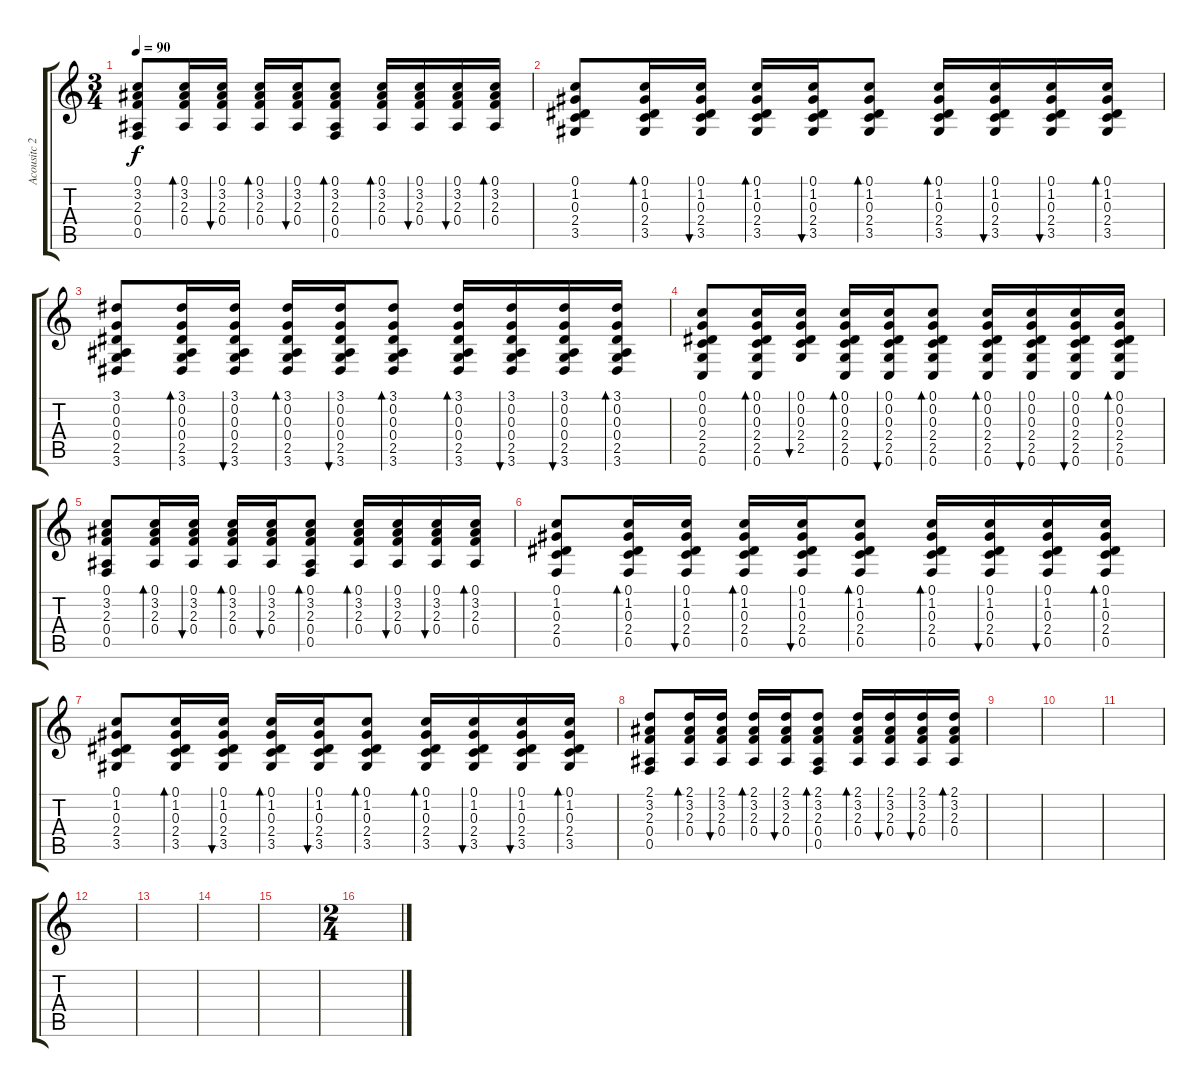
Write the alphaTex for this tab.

\track ("Acousitc 2" "Acousitc 2") {instrument acousticguitarsteel}
\staff {score tabs}
\tuning (C4 G3 Eb3 Bb2 F2 C2) {hide}
\ts (3 4)
\tempo 90
\clef g2
\ks c
(0.1 3.2 2.3 0.4 0.5).8{dy f} (0.1 3.2 2.3 0.4).16{bd 60} (0.1 3.2 2.3 0.4).16{bu 60} (0.1 3.2 2.3 0.4).16{bd 60} (0.1 3.2 2.3 0.4).16{bu 60} (0.1 3.2 2.3 0.4 0.5).8{bd 60} (0.1 3.2 2.3 0.4).16{bd 60} (0.1 3.2 2.3 0.4).16{bu 60} (0.1 3.2 2.3 0.4).16{bu 60} (0.1 3.2 2.3 0.4).16{bd 60} |
(0.1 1.2 0.3 2.4 3.5).8 (0.1 1.2 0.3 2.4 3.5).16{bd 60} (0.1 1.2 0.3 2.4 3.5).16{bu 60} (0.1 1.2 0.3 2.4 3.5).16{bd 60} (0.1 1.2 0.3 2.4 3.5).16{bu 60} (0.1 1.2 0.3 2.4 3.5).8{bd 60} (0.1 1.2 0.3 2.4 3.5).16{bd 60} (0.1 1.2 0.3 2.4 3.5).16{bu 60} (0.1 1.2 0.3 2.4 3.5).16{bu 60} (0.1 1.2 0.3 2.4 3.5).16{bd 60} |
(3.1 0.2 0.3 0.4 2.5 3.6).8 (3.1 0.2 0.3 0.4 2.5 3.6).16{bd 60} (3.1 0.2 0.3 0.4 2.5 3.6).16{bu 60} (3.1 0.2 0.3 0.4 2.5 3.6).16{bd 60} (3.1 0.2 0.3 0.4 2.5 3.6).16{bu 60} (3.1 0.2 0.3 0.4 2.5 3.6).8{bd 60} (3.1 0.2 0.3 0.4 2.5 3.6).16{bd 60} (3.1 0.2 0.3 0.4 2.5 3.6).16{bu 60} (3.1 0.2 0.3 0.4 2.5 3.6).16{bu 60} (3.1 0.2 0.3 0.4 2.5 3.6).16{bd 60} |
(0.1 0.2 0.3 2.4 2.5 0.6).8 (0.1 0.2 0.3 2.4 2.5 0.6).16{bd 60} (0.1 0.2 0.3 2.4 2.5).16{bu 60} (0.1 0.2 0.3 2.4 2.5 0.6).16{bd 60} (0.1 0.2 0.3 2.4 2.5 0.6).16{bu 60} (0.1 0.2 0.3 2.4 2.5 0.6).8{bd 60} (0.1 0.2 0.3 2.4 2.5 0.6).16{bd 60} (0.1 0.2 0.3 2.4 2.5 0.6).16{bu 60} (0.1 0.2 0.3 2.4 2.5 0.6).16{bu 60} (0.1 0.2 0.3 2.4 2.5 0.6).16{bd 60} |
(0.1 3.2 2.3 0.4 0.5).8 (0.1 3.2 2.3 0.4).16{bd 60} (0.1 3.2 2.3 0.4).16{bu 60} (0.1 3.2 2.3 0.4).16{bd 60} (0.1 3.2 2.3 0.4).16{bu 60} (0.1 3.2 2.3 0.4 0.5).8{bd 60} (0.1 3.2 2.3 0.4).16{bd 60} (0.1 3.2 2.3 0.4).16{bu 60} (0.1 3.2 2.3 0.4).16{bu 60} (0.1 3.2 2.3 0.4).16{bd 60} |
(0.1 1.2 0.3 2.4 0.5).8 (0.1 1.2 0.3 2.4 0.5).16{bd 60} (0.1 1.2 0.3 2.4 0.5).16{bu 60} (0.1 1.2 0.3 2.4 0.5).16{bd 60} (0.1 1.2 0.3 2.4 0.5).16{bu 60} (0.1 1.2 0.3 2.4 0.5).8{bd 60} (0.1 1.2 0.3 2.4 0.5).16{bd 60} (0.1 1.2 0.3 2.4 0.5).16{bu 60} (0.1 1.2 0.3 2.4 0.5).16{bu 60} (0.1 1.2 0.3 2.4 0.5).16{bd 60} |
(0.1 1.2 0.3 2.4 3.5).8 (0.1 1.2 0.3 2.4 3.5).16{bd 60} (0.1 1.2 0.3 2.4 3.5).16{bu 60} (0.1 1.2 0.3 2.4 3.5).16{bd 60} (0.1 1.2 0.3 2.4 3.5).16{bu 60} (0.1 1.2 0.3 2.4 3.5).8{bd 60} (0.1 1.2 0.3 2.4 3.5).16{bd 60} (0.1 1.2 0.3 2.4 3.5).16{bu 60} (0.1 1.2 0.3 2.4 3.5).16{bu 60} (0.1 1.2 0.3 2.4 3.5).16{bd 60} |
(2.1 3.2 2.3 0.4 0.5).8 (2.1 3.2 2.3 0.4).16{bd 60} (2.1 3.2 2.3 0.4).16{bu 60} (2.1 3.2 2.3 0.4).16{bd 60} (2.1 3.2 2.3 0.4).16{bu 60} (2.1 3.2 2.3 0.4 0.5).8{bd 60} (2.1 3.2 2.3 0.4).16{bd 60} (2.1 3.2 2.3 0.4).16{bu 60} (2.1 3.2 2.3 0.4).16{bu 60} (2.1 3.2 2.3 0.4).16{bd 60} |
|
|
|
|
|
|
|
\ts (2 4)
